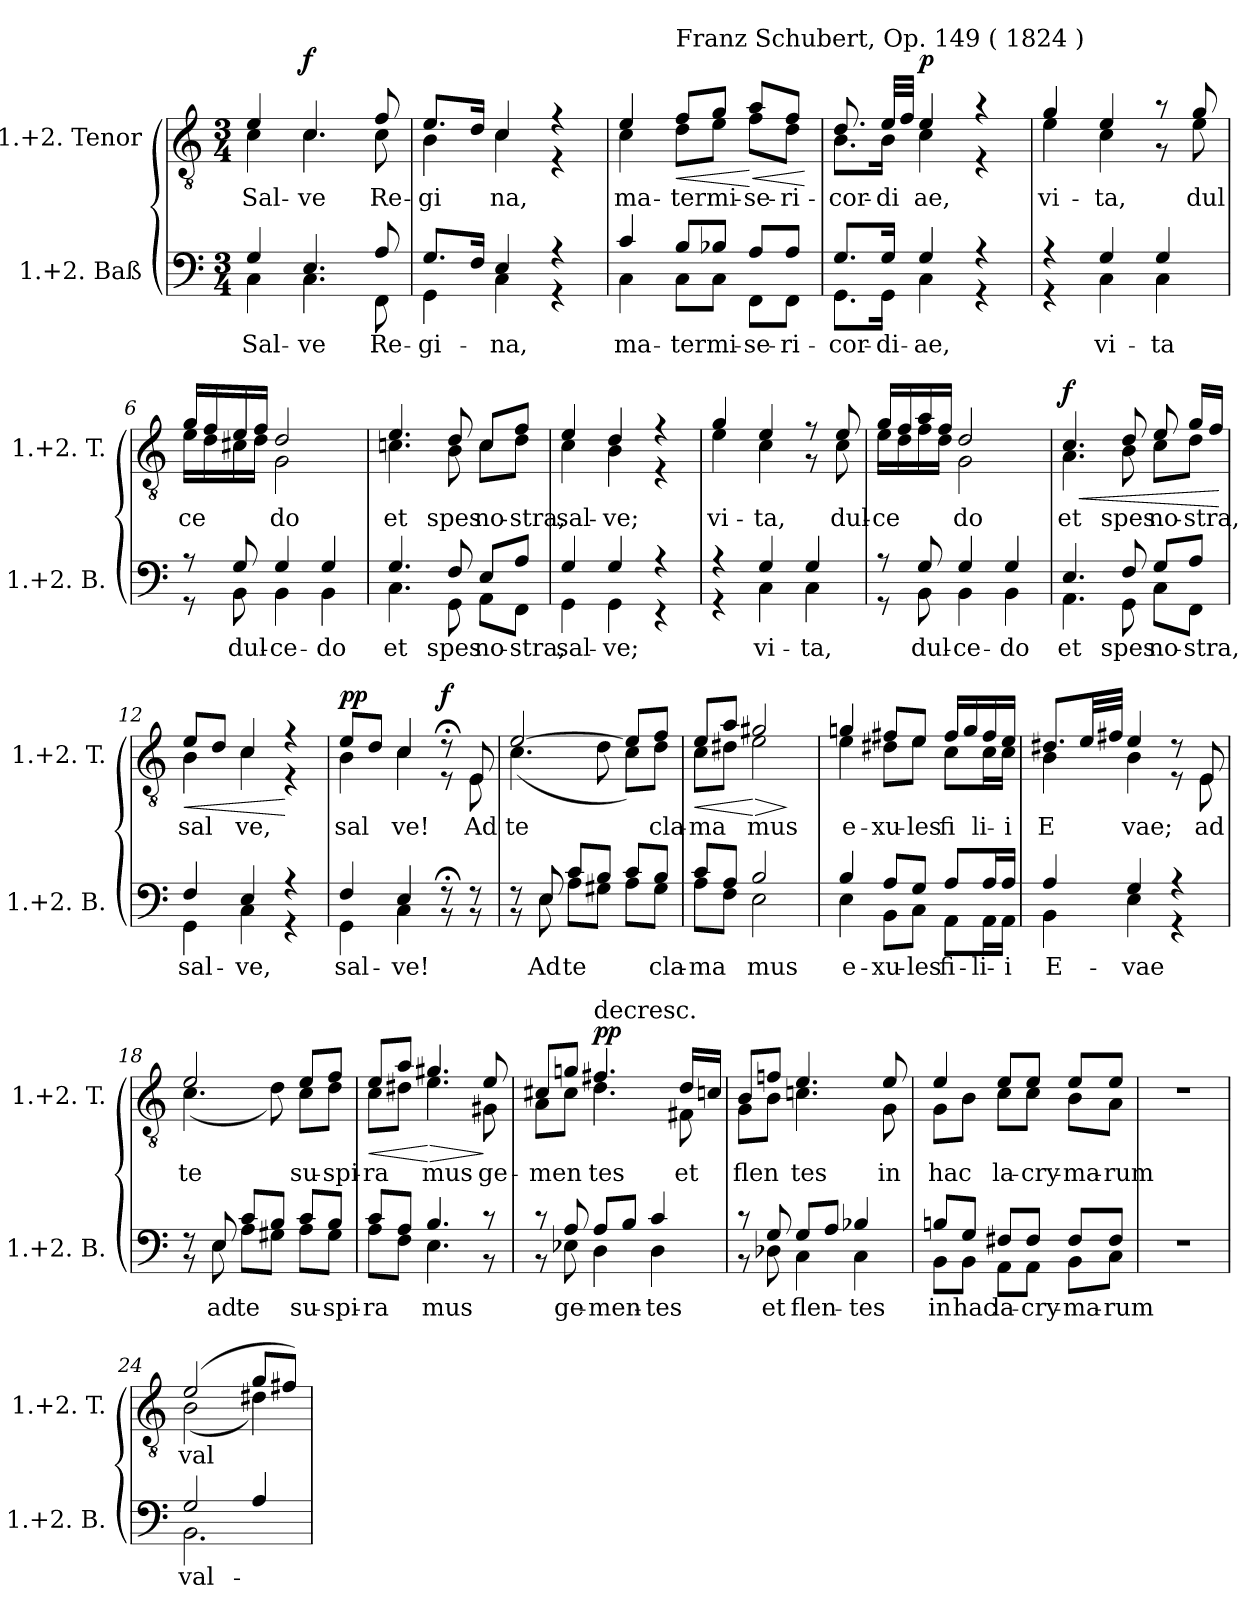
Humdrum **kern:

**kern	**text	**kern	**text	**dynam
*part2	*part2	*part1	*part1	*part1
*staff2	*staff2	*staff1	*staff1	*staff1
*I"1.+2. Baß	*	*I"1.+2. Tenor	*	*
*I'1.+2. B.	*	*I'1.+2. T.	*	*
*clefF4	*	*clefGv2	*	*
*k[]	*	*k[]	*	*
*M3/4	*	*M3/4	*	*
*MM120	*	*MM120	*	*
=1	=1	=1	=1	=1
*^	*	*	*	*
!	!	!LO:LY:b	!	!LO:LY:b	!
*	*	*	*^	*	*
4G/	4C\	Sal-	4e/	4c\	Sal-	.
!	!	!LO:LY:b	!	!	!LO:LY:b	!LO:DY:b
4.E/	4.C\	-ve	4.c/	4.c\	-ve	f
!	!	!LO:LY:b	!	!	!LO:LY:b	!
8A/	8FF\	Re-	8f/	8c\	Re-	.
=2	=2	=2	=2	=2	=2	=2
!	!	!LO:LY:b	!	!	!LO:LY:b	!
8.G/L	4GG\	-gi-	8.e/L	4B\	-gi­	.
16F/Jk	.	.	16d/Jk	.	.	.
!	!	!LO:LY:b	!	!	!LO:LY:b	!
4E/	4C\	-na,	4c/	4c\	na,	.
4r	4r	.	4r	4r	.	.
=3	=3	=3	=3	=3	=3	=3
!	!	!LO:LY:b	!	!	!LO:LY:b	!
4c/	4C\	ma-	4e/	4c\	ma-	.
!	!	!	!LO:TX:a:t=Franz Schubert, Op. 149 ( 1824 )	!	!	!
!	!	!LO:LY:b	!	!	!LO:LY:b	!LO:HP:b
8B/L	8C\L	-ter	8f/L	8d\L	-ter	<
!	!	!LO:LY:b	!	!	!LO:LY:b	!
8B-X/J	8C\J	mi-	8g/J	8e\J	mi-	.
!	!	!LO:LY:b	!	!	!LO:LY:b	!LO:HP:n=1:b
8A/L	8FF\L	-se-	8a/L	8f\L	-se-	[ <
!	!	!LO:LY:b	!	!	!LO:LY:b	!
8A/J	8FF\J	-ri-	8f/J	8d\J	-ri-	.
*v	*v	*	*	*	*	*
*	*	*v	*v	*	*
.	.	.	.	[
=4	=4	=4	=4	=4
*^	*	*	*	*
!	!	!LO:LY:b	!	!LO:LY:b	!
*	*	*	*^	*	*
8.G/L	8.GG\L	-cor-	8.d/	8.B\L	-cor-	.
!	!	!LO:LY:b	!	!	!LO:LY:b	!
16G/Jk	16GG\Jk	-di-	32e/LLL	16B\Jk	-di­	.
.	.	.	32f/JJJ	.	.	.
!	!	!LO:LY:b	!	!	!LO:LY:b	!LO:DY:b
4G/	4C\	-ae,	4e/	4c\	ae,	p
4r	4r	.	4r	4r	.	.
=5	=5	=5	=5	=5	=5	=5
!	!	!	!	!	!LO:LY:b	!
4r	4r	.	4g/	4e\	vi-	.
!	!	!LO:LY:b	!	!	!LO:LY:b	!
4G/	4C\	vi-	4e/	4c\	-ta,	.
!	!	!LO:LY:b	!	!	!	!
4G/	4C\	-ta	8r	8r	.	.
!	!	!	!	!	!LO:LY:b	!
.	.	.	8g/	8e\	dul­	.
!!LO:LB:g=z	!!
=6	=6	=6	=6	=6	=6	=6
!	!	!	!	!	!LO:LY:b	!
8r	8r	.	16g/LL	16e\LL	­ce­	.
.	.	.	16f/	16d\	.	.
!	!	!LO:LY:b	!	!	!	!
8G/	8BB\	dul-	16e/	16c#X\	.	.
.	.	.	16f/JJ	16d\JJ	.	.
!	!	!LO:LY:b	!	!	!LO:LY:b	!
4G/	4BB\	-ce-	2d/	2G\	do	.
!	!	!LO:LY:b	!	!	!	!
4G/	4BB\	-do	.	.	.	.
=7	=7	=7	=7	=7	=7	=7
!	!	!LO:LY:b	!	!	!LO:LY:b	!
4.G/	4.C\	et	4.e/	4.cn\	et	.
!	!	!LO:LY:b	!	!	!LO:LY:b	!
8F/	8GG\	spes	8d/	8B\	spes	.
!	!	!LO:LY:b	!	!	!LO:LY:b	!
8E/L	8AA\L	no-	8c/L	8c\L	no-	.
!	!	!LO:LY:b	!	!	!LO:LY:b	!
8A/J	8FF\J	-stra,	8f/J	8d\J	-stra,	.
=8	=8	=8	=8	=8	=8	=8
!	!	!LO:LY:b	!	!	!LO:LY:b	!
4G/	4GG\	sal-	4e/	4c\	sal-	.
!	!	!LO:LY:b	!	!	!LO:LY:b	!
4G/	4GG\	-ve;	4d/	4B\	-ve;	.
4r	4r	.	4r	4r	.	.
=9	=9	=9	=9	=9	=9	=9
!	!	!	!	!	!LO:LY:b	!
4r	4r	.	4g/	4e\	vi-	.
!	!	!LO:LY:b	!	!	!LO:LY:b	!
4G/	4C\	vi-	4e/	4c\	-ta,	.
!	!	!LO:LY:b	!	!	!	!
4G/	4C\	-ta,	8r	8r	.	.
!	!	!	!	!	!LO:LY:b	!
.	.	.	8e/	8c\	dul-	.
=10	=10	=10	=10	=10	=10	=10
!	!	!	!	!	!LO:LY:b	!
8r	8r	.	16g/LL	16e\LL	-ce­	.
.	.	.	16f/	16d\	.	.
!	!	!LO:LY:b	!	!	!	!
8G/	8BB\	dul-	16a/	16f\	.	.
.	.	.	16f/JJ	16d\JJ	.	.
!	!	!LO:LY:b	!	!	!LO:LY:b	!
4G/	4BB\	-ce-	2d/	2G\	do	.
!	!	!LO:LY:b	!	!	!	!
4G/	4BB\	-do	.	.	.	.
=11	=11	=11	=11	=11	=11	=11
!	!	!LO:LY:b	!	!	!LO:LY:b	!LO:HP:b
!	!	!	!	!	!	!LO:DY:n=1:b
4.E/	4.AA\	et	4.c/	4.A\	et	< f
!	!	!LO:LY:b	!	!	!LO:LY:b	!
8F/	8GG\	spes	8d/	8B\	spes	.
!	!	!LO:LY:b	!	!	!LO:LY:b	!
8G/L	8C\L	no-	8e/	8c\L	no-	.
!	!	!LO:LY:b	!	!	!LO:LY:b	!
8A/J	8FF\J	-stra,	16g/LL	8d\J	-stra,	.
.	.	.	16f/JJ	.	.	.
*v	*v	*	*	*	*	*
*	*	*v	*v	*	*
.	.	.	.	[
!!LO:LB:g=z
=12	=12	=12	=12	=12
*^	*	*	*	*
!	!	!LO:LY:b	!	!LO:LY:b	!LO:HP:b
*	*	*	*^	*	*
4F/	4GG\	sal-	8e/L	4B\	sal­	<
.	.	.	8d/J	.	.	.
!	!	!LO:LY:b	!	!	!LO:LY:b	!
4E/	4C\	-ve,	4c/	4c\	ve,	.
4r	4r	.	4r	4r	.	[
=13	=13	=13	=13	=13	=13	=13
!	!	!LO:LY:b	!	!	!LO:LY:b	!LO:DY:b
4F/	4GG\	sal-	8e/L	4B\	sal­	pp
.	.	.	8d/J	.	.	.
!	!	!LO:LY:b	!	!	!LO:LY:b	!
4E/	4C\	-ve!	4c/	4c\	ve!	.
!	!	!	!	!	!	!LO:DY:b
8r;<	8r	.	8r;	8r	.	f
!	!	!	!	!	!LO:LY:b	!
8r	8r	.	8E/	8E\	Ad	.
=14	=14	=14	=14	=14	=14	=14
!	!	!	!	!	!LO:LY:b	!
8r	8r	.	[2e/	(<4.c\	te	.
!	!	!LO:LY:b	!	!	!	!
8E/	8E\	Ad	.	.	.	.
!	!	!LO:LY:b	!	!	!	!
8c/L	8A\L	te	.	.	.	.
8B/J	8G#X\J	.	.	8d\	.	.
!	!	!	!	!	!	!LO:DY:b
!	!	!	!	!	!	!LO:DY:n=1:b
8c/L	8A\L	.	8e/L]	8c\L)	.	p f
!	!	!LO:LY:b	!	!	!LO:LY:b	!
8B/J	8G#\J	cla-	8f/J	8d\J	cla-	.
=15	=15	=15	=15	=15	=15	=15
!	!	!LO:LY:b	!	!	!LO:LY:b	!LO:HP:b
8c/L	8A\L	-ma­	8e/L	8c\L	-ma­	<
8A/J	8F\J	.	8a/J	8d#X\J	.	.
!	!	!LO:LY:b	!	!	!LO:LY:b	!LO:HP:n=1:b
2B/	2E\	mus	2g#X/	2e\	mus	[ >
*v	*v	*	*	*	*	*
*	*	*v	*v	*	*
.	.	.	.	]
=16	=16	=16	=16	=16
*^	*	*	*	*
!	!	!LO:LY:b	!	!LO:LY:b	!
*	*	*	*^	*	*
4B/	4E\	e-	4gn/	4e\	e-	.
!	!	!LO:LY:b	!	!	!LO:LY:b	!
8A/L	8BB\L	-xu-	8f#X/L	8d#X\L	-xu-	.
!	!	!LO:LY:b	!	!	!LO:LY:b	!
8G/J	8C\J	-les	8e/J	8e\J	-les	.
!	!	!LO:LY:b	!	!	!LO:LY:b	!
8A/L	8AA\L	fi-	16f#/LL	8c\L	fi­	.
.	.	.	16g/	.	.	.
!	!	!LO:LY:b	!	!	!LO:LY:b	!
16A/L	16AA\L	-li-	16f#/	16c\L	li-	.
!	!	!LO:LY:b	!	!	!LO:LY:b	!
16A/JJ	16AA\JJ	-i	16e/JJ	16c\JJ	-i	.
=17	=17	=17	=17	=17	=17	=17
!	!	!LO:LY:b	!	!	!LO:LY:b	!
4A/	4BB\	E-	8.d#X/L	4B\	E­	.
.	.	.	32e/LL	.	.	.
.	.	.	32f#X/JJJ	.	.	.
!	!	!LO:LY:b	!	!	!LO:LY:b	!
4G/	4E\	-vae	4e/	4B\	vae;	.
4r	4r	.	8r	8r	.	.
!	!	!	!	!	!LO:LY:b	!
.	.	.	8E/	8E\	ad	.
!!LO:LB:g=z	!!
=18	=18	=18	=18	=18	=18	=18
!	!	!	!	!	!LO:LY:b	!
8r	8r	.	2e/	(<4.c\	te	.
!	!	!LO:LY:b	!	!	!	!
8E/	8E\	ad	.	.	.	.
!	!	!LO:LY:b	!	!	!	!
8c/L	8A\L	te	.	.	.	.
8B/J	8G#X\J	.	.	8d\)	.	.
!	!	!LO:LY:b	!	!	!LO:LY:b	!
8c/L	8A\L	su-	8e/L	8c\L	su-	.
!	!	!LO:LY:b	!	!	!LO:LY:b	!
8B/J	8G#\J	-spi-	8f/J	8d\J	-spi-	.
=19	=19	=19	=19	=19	=19	=19
!	!	!LO:LY:b	!	!	!LO:LY:b	!LO:HP:b
8c/L	8A\L	-ra­	8e/L	8c\L	-ra­	<
8A/J	8F\J	.	8a/J	8d#X\J	.	.
!	!	!LO:LY:b	!	!	!LO:LY:b	!LO:HP:n=1:b
4.B/	4.E\	mus	4.g#X/	4.e\	mus	[ >
!	!	!	!	!	!LO:LY:b	!
8r	8r	.	8e/	8G#X\	ge-	]
=20	=20	=20	=20	=20	=20	=20
!	!	!	!	!	!LO:LY:b	!
8r	8r	.	8c#X/L	8A\L	-men­	.
!	!	!LO:LY:b	!	!	!	!
8A/	8E-X\	ge-	8gn/J	8c#\J	.	.
!	!	!	!LO:TX:a:t=decresc.	!	!	!
!	!	!LO:LY:b	!	!	!LO:LY:b	!LO:DY:b
8A/L	4D\	-men-	4.f#X/	4.d\	tes	pp
8B/J	.	.	.	.	.	.
!	!	!LO:LY:b	!	!	!	!
4c/	4D\	-tes	.	.	.	.
!	!	!	!	!	!LO:LY:b	!
.	.	.	16d/LL	8F#X\	et	.
.	.	.	16cn/JJ	.	.	.
=21	=21	=21	=21	=21	=21	=21
!	!	!	!	!	!LO:LY:b	!
8r	8r	.	8B/L	8G\L	flen­	.
!	!	!LO:LY:b	!	!	!	!
8G/	8D-X\	et	8fn/J	8B\J	.	.
!	!	!LO:LY:b	!	!	!LO:LY:b	!
8G/L	4C\	flen-	4.e/	4.cn\	tes	.
8A/J	.	.	.	.	.	.
!	!	!LO:LY:b	!	!	!	!
4B-X/	4C\	-tes	.	.	.	.
!	!	!	!	!	!LO:LY:b	!
.	.	.	8e/	8G\	in	.
=22	=22	=22	=22	=22	=22	=22
!	!	!LO:LY:b	!	!	!LO:LY:b	!
8Bn/L	8BB\L	in	4e/	8G\L	hac	.
!	!	!LO:LY:b	!	!	!	!
8G/J	8BB\J	hac	.	8B\J	.	.
!	!	!LO:LY:b	!	!	!LO:LY:b	!
8F#X/L	8AA\L	la-	8e/L	8c\L	la-	.
!	!	!LO:LY:b	!	!	!LO:LY:b	!
8F#/J	8AA\J	-cry-	8e/J	8c\J	-cry-	.
!	!	!LO:LY:b	!	!	!LO:LY:b	!
8F#/L	8BB\L	-ma-	8e/L	8B\L	-ma-	.
!	!	!LO:LY:b	!	!	!LO:LY:b	!
8F#/J	8C\J	-rum	8e/J	8A\J	-rum	.
*v	*v	*	*	*	*	*
*	*	*v	*v	*	*
!!LO:PB:g=z
=23	=23	=23	=23	=23
2.r	.	2.r	.	.
!!LO:LB:g=z
=24	=24	=24	=24	=24
*^	*	*	*	*
!	!	!LO:LY:b	!	!LO:LY:b	!
*	*	*	*^	*	*
2G/	2.BB\	val-	(>2e/	(<2B\	val­	.
4A/	.	.	8g/L	4d#X\)	.	.
.	.	.	8f#X/J)	.	.	.
*v	*v	*	*	*	*	*
*	*	*v	*v	*	*
=	=	=	=	=
*-	*-	*-	*-	*-
